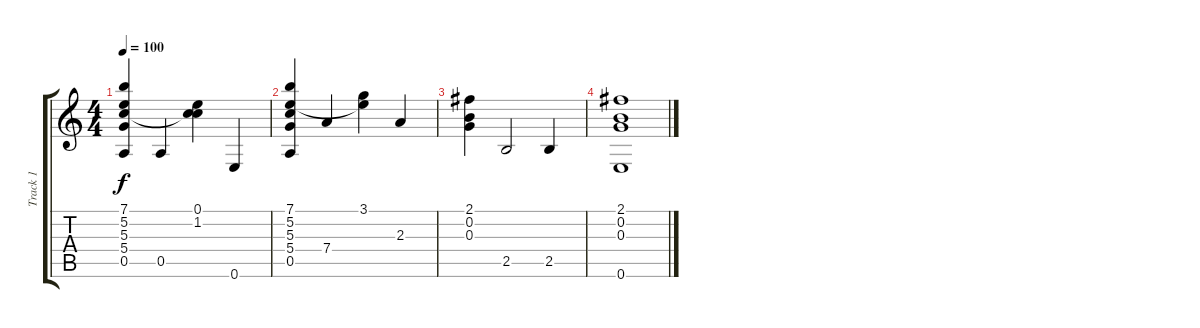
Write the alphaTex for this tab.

\track ("Track 1" "Track 1") {instrument acousticguitarnylon}
\staff {score tabs}
\tuning (E4 B3 G3 D3 A2 E2) {hide}
\ts (4 4)
\tempo 100
\clef g2
\ks c
(7.1 5.2 5.3 5.4 0.5).4{dy f} 0.5.4 (0.1 1.2 5.3{t}).4 0.6.4 |
(7.1 5.2 5.3 5.4 0.5).4 7.4.4 (3.1 5.2{t}).4 2.3.4 |
(2.1 0.2 0.3).4 2.5.2 2.5.4 |
(2.1 0.2 0.3 0.6).1
